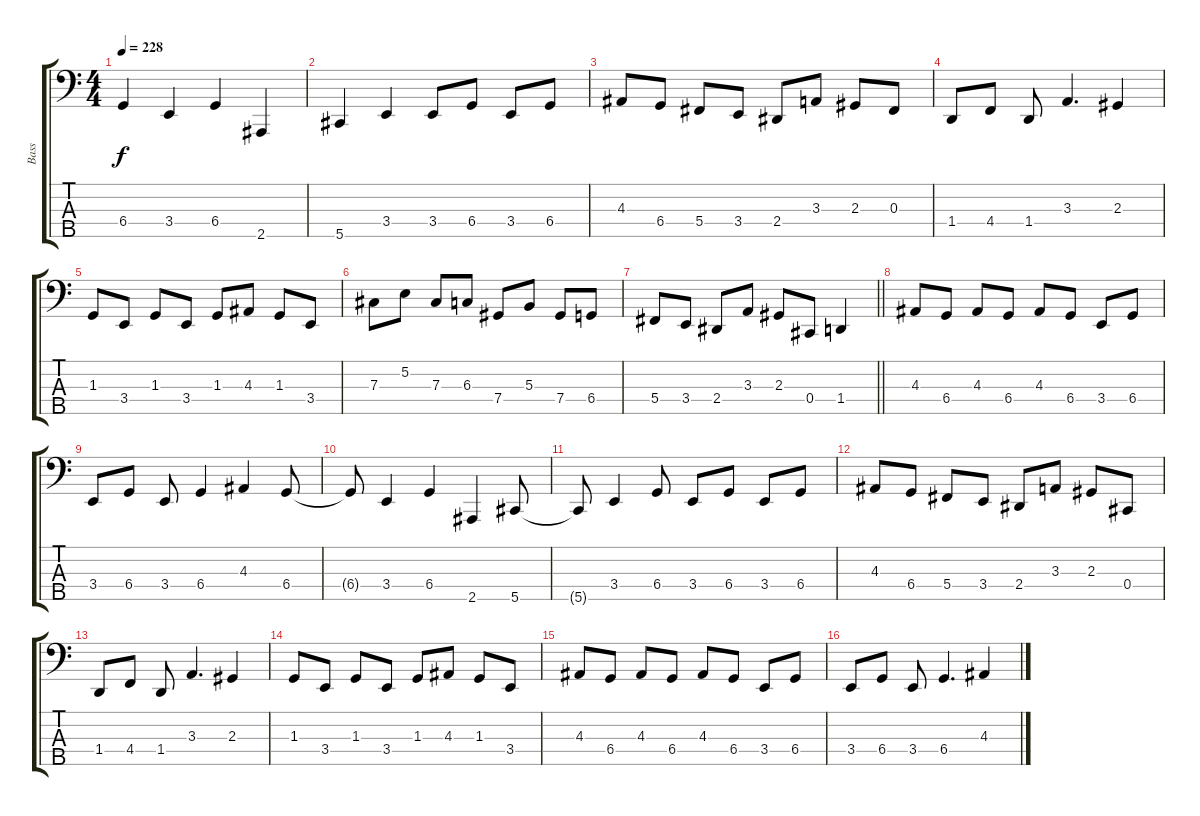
\track ("Bass" "Bass") {instrument electricbassfinger}
\staff {score tabs}
\tuning (E2 B1 Gb1 Db1 Ab0) {hide}
\ts (4 4)
\tempo 228
\clef f4
\ks c
6.4.4{dy f} 3.4.4 6.4.4 2.5.4 |
5.5.4 3.4.4 3.4.8 6.4.8 3.4.8 6.4.8 |
4.3.8 6.4.8 5.4.8 3.4.8 2.4.8 3.3.8 2.3.8 0.3.8 |
1.4.8 4.4.8 1.4.8 3.3.4{d} 2.3.4 |
1.3.8 3.4.8 1.3.8 3.4.8 1.3.8 4.3.8 1.3.8 3.4.8 |
7.3.8 5.2.8 7.3.8 6.3.8 7.4.8 5.3.8 7.4.8 6.4.8 |
\barLineRight lightlight
5.4.8 3.4.8 2.4.8 3.3.8 2.3.8 0.4.8 1.4.4 |
4.3.8 6.4.8 4.3.8 6.4.8 4.3.8 6.4.8 3.4.8 6.4.8 |
3.4.8 6.4.8 3.4.8 6.4.4 4.3.4 6.4.8 |
6.4{t}.8 3.4.4 6.4.4 2.5.4 5.5.8 |
5.5{t}.8 3.4.4 6.4.8 3.4.8 6.4.8 3.4.8 6.4.8 |
4.3.8 6.4.8 5.4.8 3.4.8 2.4.8 3.3.8 2.3.8 0.4.8 |
1.4.8 4.4.8 1.4.8 3.3.4{d} 2.3.4 |
1.3.8 3.4.8 1.3.8 3.4.8 1.3.8 4.3.8 1.3.8 3.4.8 |
4.3.8 6.4.8 4.3.8 6.4.8 4.3.8 6.4.8 3.4.8 6.4.8 |
3.4.8 6.4.8 3.4.8 6.4.4{d} 4.3.4
